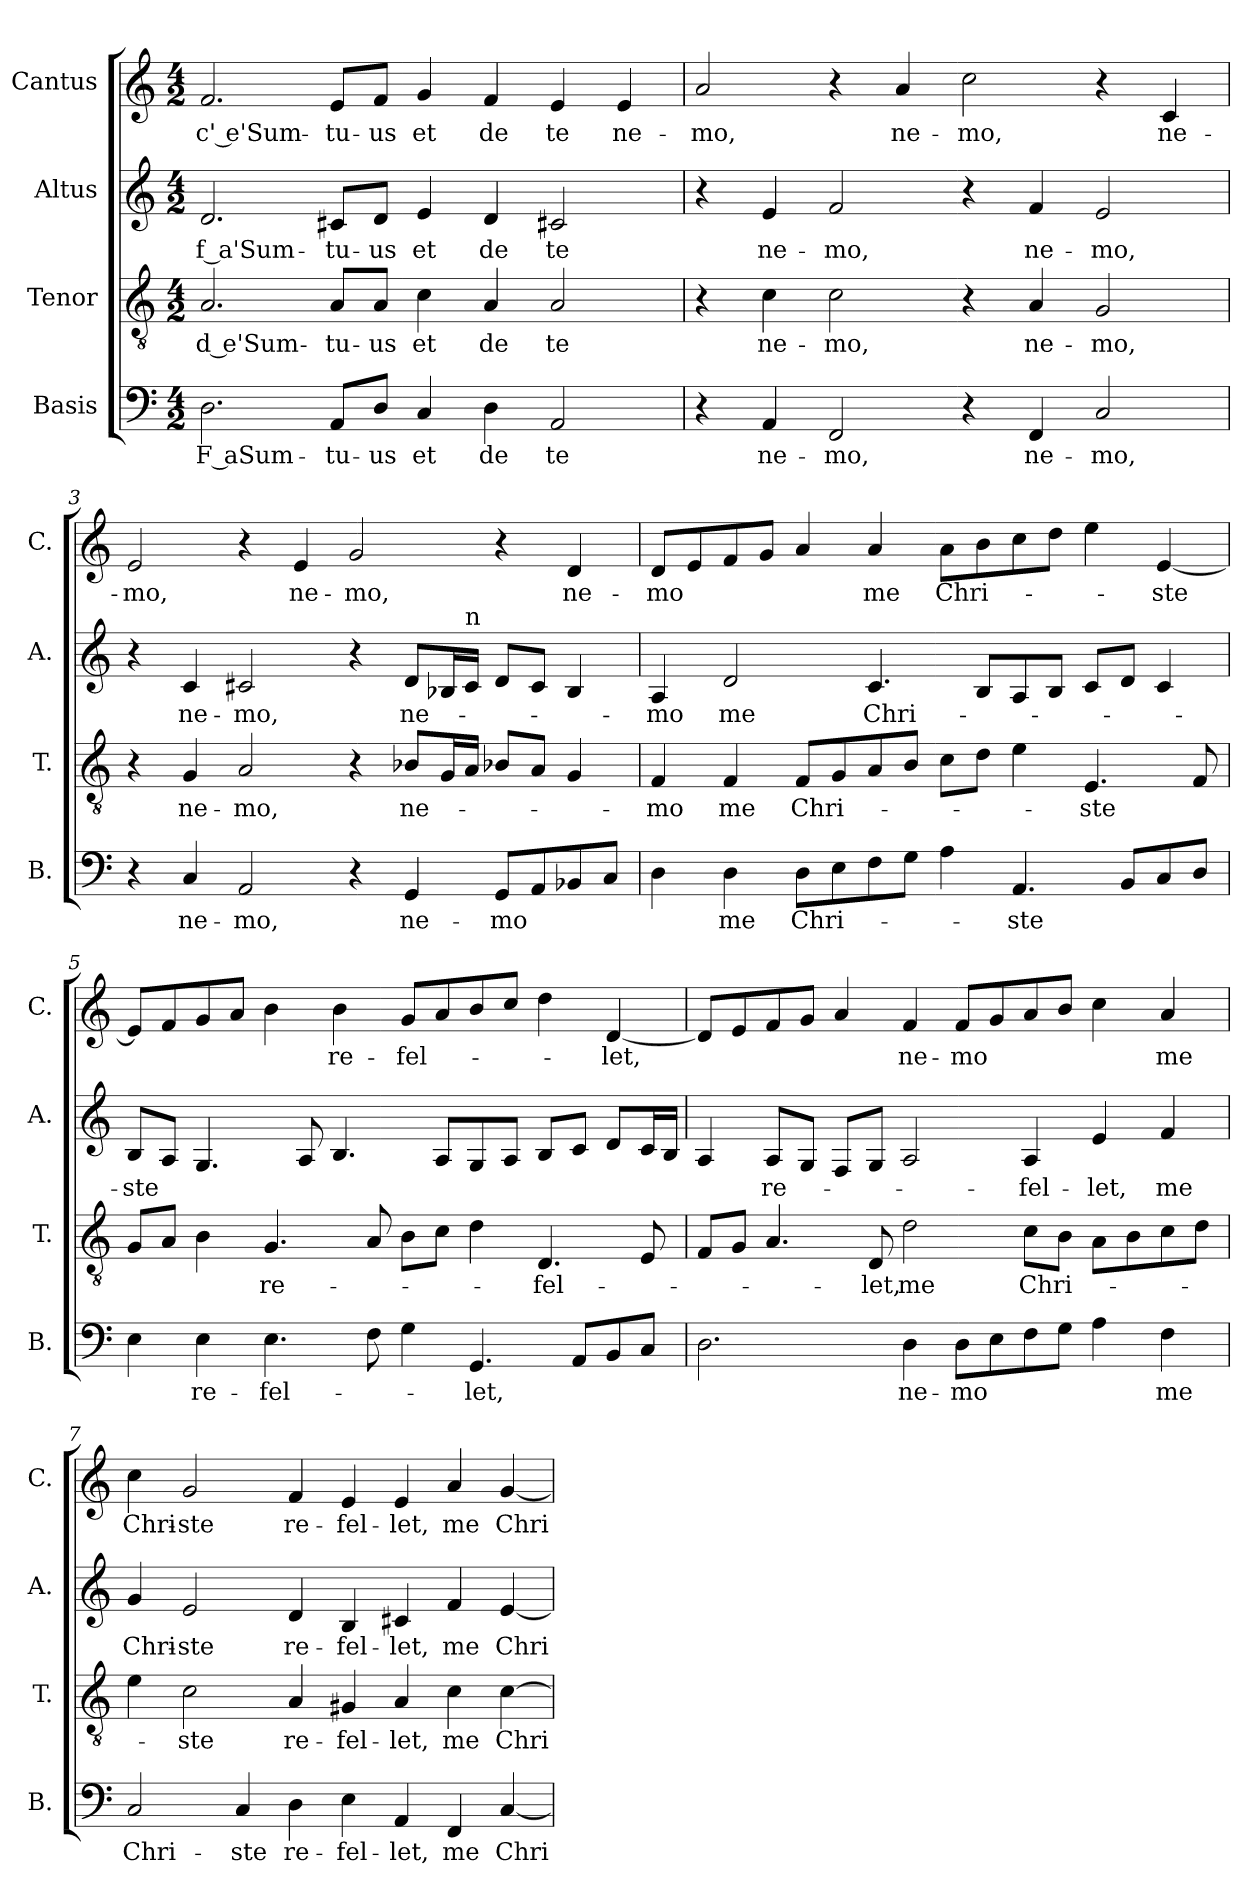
**kern	**text	**kern	**text	**kern	**text	**kern	**text
*part4	*part4	*part3	*part3	*part2	*part2	*part1	*part1
*staff4	*staff4	*staff3	*staff3	*staff2	*staff2	*staff1	*staff1
*I"Basis	*	*I"Tenor	*	*I"Altus	*	*I"Cantus	*
*I'B.	*	*I'T.	*	*I'A.	*	*I'C.	*
*clefF4	*	*clefGv2	*	*clefG2	*	*clefG2	*
*k[]	*	*k[]	*	*k[]	*	*k[]	*
*C:	*	*C:	*	*C:	*	*C:	*
*M4/2	*	*M4/2	*	*M4/2	*	*M4/2	*
=1	=1	=1	=1	=1	=1	=1	=1
!	!LO:LY:b:rj	!	!LO:LY:b:rj	!	!LO:LY:b:rj	!	!LO:LY:b:rj
2.D\	F aSum-	2.A/	d e'Sum-	2.d/	f a'Sum-	2.f/	c' e'Sum-
!	!LO:LY:b	!	!LO:LY:b	!	!LO:LY:b	!	!LO:LY:b
8AA/L	-tu-	8A/L	-tu-	8c#X/L	-tu-	8e/L	-tu-
!	!LO:LY:b	!	!LO:LY:b	!	!LO:LY:b	!	!LO:LY:b
8D/J	-us	8A/J	-us	8d/J	-us	8f/J	-us
!	!LO:LY:b	!	!LO:LY:b	!	!LO:LY:b	!	!LO:LY:b
4C/	et	4c\	et	4e/	et	4g/	et
!	!LO:LY:b	!	!LO:LY:b	!	!LO:LY:b	!	!LO:LY:b
4D\	de	4A/	de	4d/	de	4f/	de
!	!LO:LY:b	!	!LO:LY:b	!	!LO:LY:b	!	!LO:LY:b
2AA/	te	2A/	te	2c#X/	te	4e/	te
!	!	!	!	!	!	!	!LO:LY:b
.	.	.	.	.	.	4e/	ne-
=2	=2	=2	=2	=2	=2	=2	=2
!	!	!	!	!	!	!	!LO:LY:b
4r	.	4r	.	4r	.	2a/	-mo,
!	!LO:LY:b	!	!LO:LY:b	!	!LO:LY:b	!	!
4AA/	ne-	4c\	ne-	4e/	ne-	.	.
!	!LO:LY:b	!	!LO:LY:b	!	!LO:LY:b	!	!
2FF/	-mo,	2c\	-mo,	2f/	-mo,	4r	.
!	!	!	!	!	!	!	!LO:LY:b
.	.	.	.	.	.	4a/	ne-
!	!	!	!	!	!	!	!LO:LY:b
4r	.	4r	.	4r	.	2cc\	-mo,
!	!LO:LY:b	!	!LO:LY:b	!	!LO:LY:b	!	!
4FF/	ne-	4A/	ne-	4f/	ne-	.	.
!	!LO:LY:b	!	!LO:LY:b	!	!LO:LY:b	!	!
2C/	-mo,	2G/	-mo,	2e/	-mo,	4r	.
!	!	!	!	!	!	!	!LO:LY:b
.	.	.	.	.	.	4c/	ne-
=3	=3	=3	=3	=3	=3	=3	=3
!	!	!	!	!	!	!	!LO:LY:b
4r	.	4r	.	4r	.	2e/	-mo,
!	!LO:LY:b	!	!LO:LY:b	!	!LO:LY:b	!	!
4C/	ne-	4G/	ne-	4c/	ne-	.	.
!	!LO:LY:b	!	!LO:LY:b	!	!LO:LY:b	!	!
2AA/	-mo,	2A/	-mo,	2c#X/	-mo,	4r	.
!	!	!	!	!	!	!	!LO:LY:b
.	.	.	.	.	.	4e/	ne-
!	!	!	!	!	!	!	!LO:LY:b
4r	.	4r	.	4r	.	2g/	-mo,
!	!LO:LY:b	!	!LO:LY:b	!	!LO:LY:b	!	!
4GG/	ne-	8B-X/L	ne-	8d/L	ne-	.	.
.	.	16G/L	.	16B-X/L	.	.	.
!	!	!	!	!LO:TX:a:t=n	!	!	!
.	.	16A/JJ	.	16c#/JJ	.	.	.
!	!LO:LY:b	!	!	!	!	!	!
8GG/L	-mo	8B-X/L	.	8d/L	.	4r	.
8AA/	.	8A/J	.	8c#/J	.	.	.
!	!	!	!	!	!	!	!LO:LY:b
8BB-X/	.	4G/	.	4B-/	.	4d/	ne-
8C/J	.	.	.	.	.	.	.
!!LO:LB:g=z
=4	=4	=4	=4	=4	=4	=4	=4
!	!	!	!LO:LY:b	!	!LO:LY:b	!	!LO:LY:b
4D\	.	4F/	-mo	4A/	-mo	8d/L	-mo
.	.	.	.	.	.	8e/	.
!	!LO:LY:b	!	!LO:LY:b	!	!LO:LY:b	!	!
4D\	me	4F/	me	2d/	me	8f/	.
.	.	.	.	.	.	8g/J	.
!	!LO:LY:b	!	!LO:LY:b	!	!	!	!
8D\L	Chri-	8F/L	Chri-	.	.	4a/	.
8E\	.	8G/	.	.	.	.	.
!	!	!	!	!	!LO:LY:b	!	!LO:LY:b
8F\	.	8A/	.	4.c/	Chri-	4a/	me
8G\J	.	8B/J	.	.	.	.	.
!	!	!	!	!	!	!	!LO:LY:b
4A\	.	8c\L	.	.	.	8a\L	Chri-
.	.	8d\J	.	8B/L	.	8b\	.
!	!LO:LY:b	!	!	!	!	!	!
4.AA/	-ste	4e\	.	8A/	.	8cc\	.
.	.	.	.	8B/J	.	8dd\J	.
!	!	!	!LO:LY:b	!	!	!	!
.	.	4.E/	-ste	8c/L	.	4ee\	.
8BB/L	.	.	.	8d/J	.	.	.
!	!	!	!	!	!	!	!LO:LY:b
8C/	.	.	.	4c/	.	[<4e/	-ste
8D/J	.	8F/	.	.	.	.	.
=5	=5	=5	=5	=5	=5	=5	=5
!	!	!	!	!	!LO:LY:b	!	!
4E\	.	8G/L	.	8B/L	-ste	8e/L]	.
.	.	8A/J	.	8A/J	.	8f/	.
!	!LO:LY:b	!	!	!	!	!	!
4E\	re-	4B\	.	4.G/	.	8g/	.
.	.	.	.	.	.	8a/J	.
!	!LO:LY:b	!	!LO:LY:b	!	!	!	!
4.E\	-fel-	4.G/	re-	.	.	4b\	.
.	.	.	.	8A/	.	.	.
!	!	!	!	!	!	!	!LO:LY:b
.	.	.	.	4.B/	.	4b\	re-
8F\	.	8A/	.	.	.	.	.
!	!	!	!	!	!	!	!LO:LY:b
4G\	.	8B\L	.	.	.	8g/L	-fel-
.	.	8c\J	.	8A/L	.	8a/	.
!	!LO:LY:b	!	!	!	!	!	!
4.GG/	-let,	4d\	.	8G/	.	8b/	.
.	.	.	.	8A/J	.	8cc/J	.
!	!	!	!LO:LY:b	!	!	!	!
.	.	4.D/	-fel-	8B/L	.	4dd\	.
8AA/L	.	.	.	8c/J	.	.	.
!	!	!	!	!	!	!	!LO:LY:b
8BB/	.	.	.	8d/L	.	[<4d/	-let,
8C/J	.	8E/	.	16c/L	.	.	.
.	.	.	.	16B/JJ	.	.	.
=6	=6	=6	=6	=6	=6	=6	=6
2.D\	.	8F/L	.	4A/	.	8d/L]	.
.	.	8G/J	.	.	.	8e/	.
!	!	!	!	!	!LO:LY:b	!	!
.	.	4.A/	.	8A/L	re-	8f/	.
.	.	.	.	8G/J	.	8g/J	.
.	.	.	.	8F/L	.	4a/	.
!	!	!	!LO:LY:b	!	!	!	!
.	.	8D/	-let,	8G/J	.	.	.
!	!LO:LY:b	!	!LO:LY:b	!	!	!	!LO:LY:b
4D\	ne-	2d\	me	2A/	.	4f/	ne-
!	!LO:LY:b	!	!	!	!	!	!LO:LY:b
8D\L	-mo	.	.	.	.	8f/L	-mo
8E\	.	.	.	.	.	8g/	.
!	!	!	!LO:LY:b	!	!LO:LY:b	!	!
8F\	.	8c\L	Chri-	4A/	-fel-	8a/	.
8G\J	.	8B\J	.	.	.	8b/J	.
!	!	!	!	!	!LO:LY:b	!	!
4A\	.	8A\L	.	4e/	-let,	4cc\	.
.	.	8B\	.	.	.	.	.
!	!LO:LY:b	!	!	!	!LO:LY:b	!	!LO:LY:b
4F\	me	8c\	.	4f/	me	4a/	me
.	.	8d\J	.	.	.	.	.
!!LO:LB:g=z
=7	=7	=7	=7	=7	=7	=7	=7
!	!LO:LY:b	!	!	!	!LO:LY:b	!	!LO:LY:b
2C/	Chri-	4e\	.	4g/	Chri-	4cc\	Chri-
!	!	!	!LO:LY:b	!	!LO:LY:b	!	!LO:LY:b
.	.	2c\	-ste	2e/	-ste	2g/	-ste
!	!LO:LY:b	!	!	!	!	!	!
4C/	-ste	.	.	.	.	.	.
!	!LO:LY:b	!	!LO:LY:b	!	!LO:LY:b	!	!LO:LY:b
4D\	re-	4A/	re-	4d/	re-	4f/	re-
!	!LO:LY:b	!	!LO:LY:b	!	!LO:LY:b	!	!LO:LY:b
4E\	-fel-	4G#X/	-fel-	4B/	-fel-	4e/	-fel-
!	!LO:LY:b	!	!LO:LY:b	!	!LO:LY:b	!	!LO:LY:b
4AA/	-let,	4A/	-let,	4c#X/	-let,	4e/	-let,
!	!LO:LY:b	!	!LO:LY:b	!	!LO:LY:b	!	!LO:LY:b
4FF/	me	4c\	me	4f/	me	4a/	me
!	!LO:LY:b	!	!LO:LY:b	!	!LO:LY:b	!	!LO:LY:b
[<4C/	Chri-	[>4c\	Chri-	[<4e/	Chri-	[<4g/	Chri-
=	=	=	=	=	=	=	=
*-	*-	*-	*-	*-	*-	*-	*-
